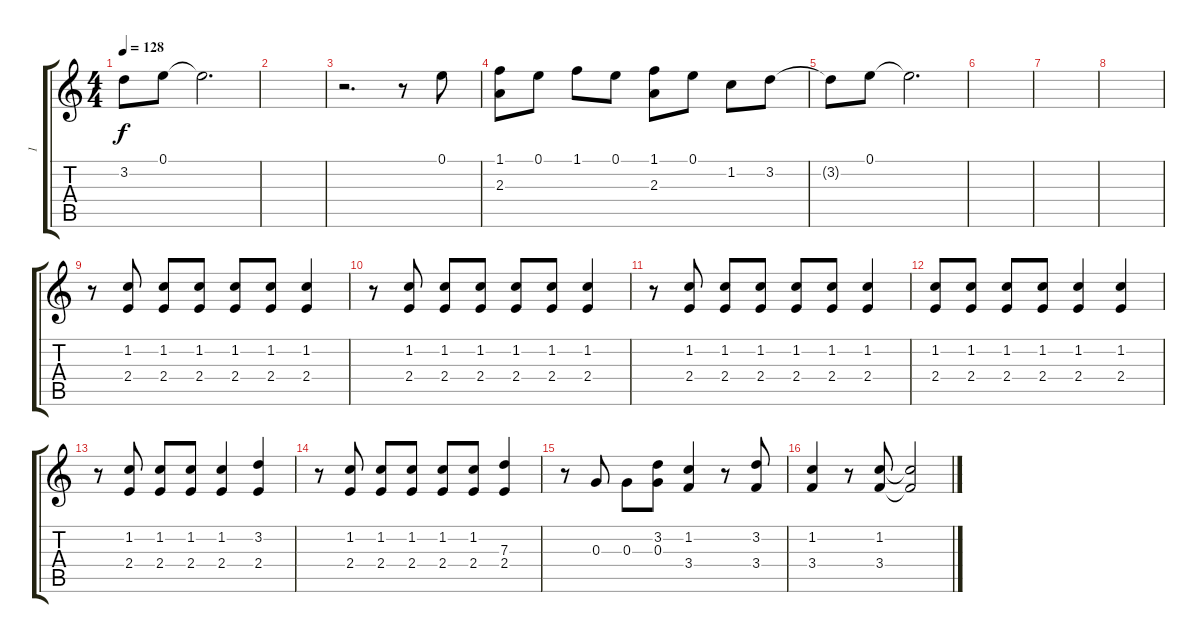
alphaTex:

\track ("1" "1") {instrument electricguitarclean}
\staff {score tabs}
\tuning (E4 B3 G3 D3 A2 E2) {hide}
\ts (4 4)
\tempo 128
\clef g2
\ks c
3.2{t}.8{dy f} 0.1.8 0.1{t}.2{d} |
|
r.2{d} r.8 0.1.8 |
(1.1 2.3).8 0.1.8 1.1.8 0.1.8 (1.1 2.3).8 0.1.8 1.2.8 3.2.8 |
3.2{t}.8 0.1.8 0.1{t}.2{d} |
|
|
|
r.8 (1.2 2.4).8 (1.2 2.4).8 (1.2 2.4).8 (1.2 2.4).8 (1.2 2.4).8 (1.2 2.4).4 |
r.8 (1.2 2.4).8 (1.2 2.4).8 (1.2 2.4).8 (1.2 2.4).8 (1.2 2.4).8 (1.2 2.4).4 |
r.8 (1.2 2.4).8 (1.2 2.4).8 (1.2 2.4).8 (1.2 2.4).8 (1.2 2.4).8 (1.2 2.4).4 |
(1.2 2.4).8 (1.2 2.4).8 (1.2 2.4).8 (1.2 2.4).8 (1.2 2.4).4 (1.2 2.4).4 |
r.8 (1.2 2.4).8 (1.2 2.4).8 (1.2 2.4).8 (1.2 2.4).4 (3.2 2.4).4 |
r.8 (1.2 2.4).8 (1.2 2.4).8 (1.2 2.4).8 (1.2 2.4).8 (1.2 2.4).8 (7.3 2.4).4 |
r.8 0.3.8 0.3.8 (3.2 0.3).8 (1.2 3.4).4 r.8 (3.2 3.4).8 |
(1.2 3.4).4 r.8 (1.2 3.4).8 (1.2{t} 3.4{t}).2
